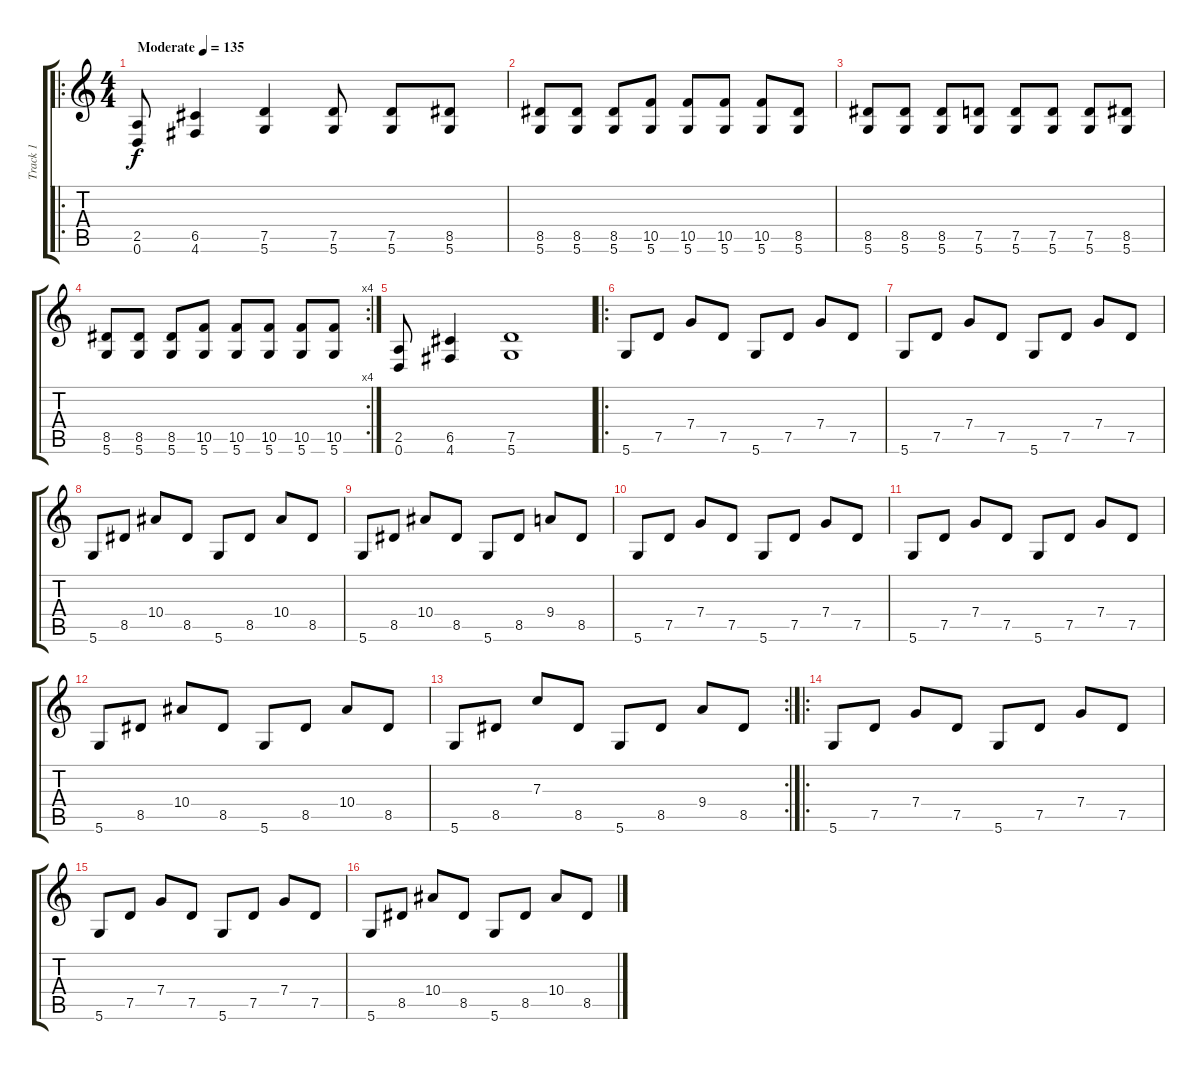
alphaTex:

\track ("Track 1" "Track 1") {instrument distortionguitar}
\staff {score tabs}
\tuning (D4 A3 F3 C3 G2 D2) {hide}
\ro
\ts (4 4)
\tempo (135 "Moderate")
\clef g2
\ks c
(2.5 0.6).8{dy f instrument distortionguitar} (6.5 4.6).4 (7.5 5.6).4 (7.5 5.6).8 (7.5 5.6).8 (8.5 5.6).8 |
(8.5 5.6).8 (8.5 5.6).8 (8.5 5.6).8 (10.5 5.6).8 (10.5 5.6).8 (10.5 5.6).8 (10.5 5.6).8 (8.5 5.6).8 |
(8.5 5.6).8 (8.5 5.6).8 (8.5 5.6).8 (7.5 5.6).8 (7.5 5.6).8 (7.5 5.6).8 (7.5 5.6).8 (8.5 5.6).8 |
\rc 4
(8.5 5.6).8 (8.5 5.6).8 (8.5 5.6).8 (10.5 5.6).8 (10.5 5.6).8 (10.5 5.6).8 (10.5 5.6).8 (10.5 5.6).8 |
(2.5 0.6).8 (6.5 4.6).4 (7.5 5.6).1 |
\ro
5.6.8 7.5.8 7.4.8 7.5.8 5.6.8 7.5.8 7.4.8 7.5.8 |
5.6.8 7.5.8 7.4.8 7.5.8 5.6.8 7.5.8 7.4.8 7.5.8 |
5.6.8 8.5.8 10.4.8 8.5.8 5.6.8 8.5.8 10.4.8 8.5.8 |
5.6.8 8.5.8 10.4.8 8.5.8 5.6.8 8.5.8 9.4.8 8.5.8 |
5.6.8 7.5.8 7.4.8 7.5.8 5.6.8 7.5.8 7.4.8 7.5.8 |
5.6.8 7.5.8 7.4.8 7.5.8 5.6.8 7.5.8 7.4.8 7.5.8 |
5.6.8 8.5.8 10.4.8 8.5.8 5.6.8 8.5.8 10.4.8 8.5.8 |
\rc 2
5.6.8 8.5.8 7.3.8 8.5.8 5.6.8 8.5.8 9.4.8 8.5.8 |
\ro
5.6.8 7.5.8 7.4.8 7.5.8 5.6.8 7.5.8 7.4.8 7.5.8 |
5.6.8 7.5.8 7.4.8 7.5.8 5.6.8 7.5.8 7.4.8 7.5.8 |
5.6.8 8.5.8 10.4.8 8.5.8 5.6.8 8.5.8 10.4.8 8.5.8
